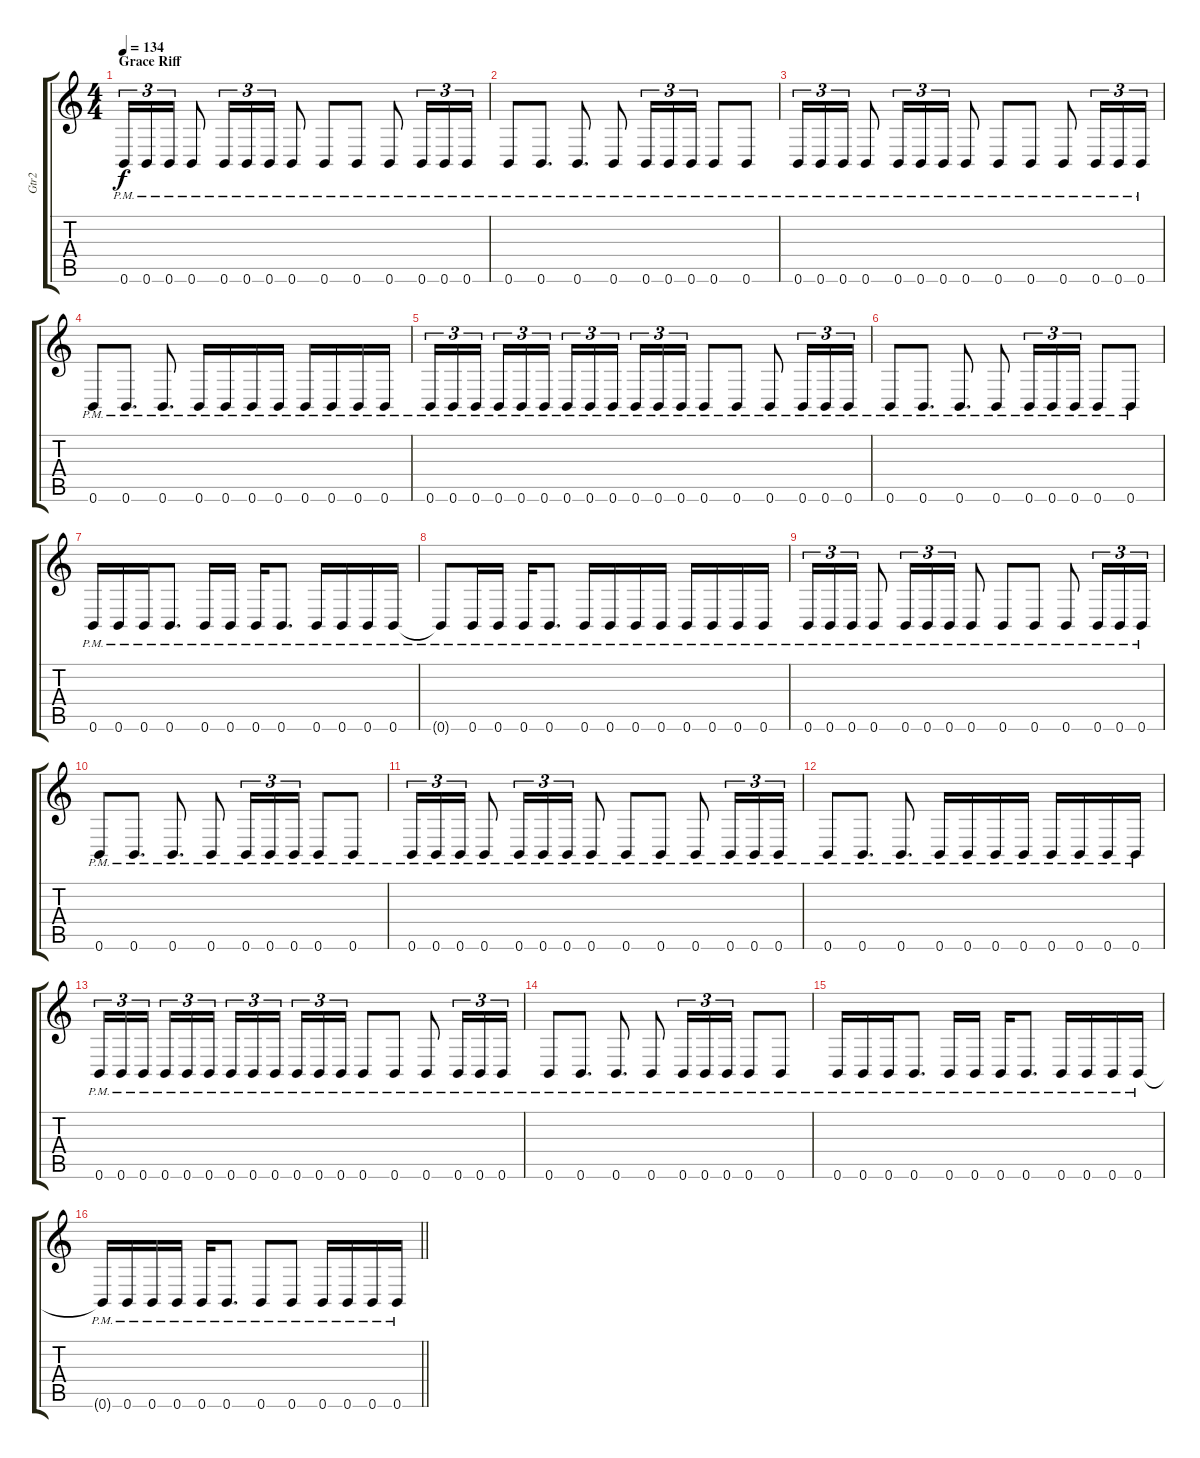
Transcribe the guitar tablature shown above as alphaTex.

\track ("Gtr2" "Gtr2") {instrument distortionguitar}
\staff {score tabs}
\tuning (Db4 Ab3 E3 B2 Gb2 B1) {hide}
\ts (4 4)
\section ("" "Grace Riff")
\tempo 134
\clef g2
\ks c
0.6{pm}.16{tu (3 2) dy f} 0.6{pm}.16{tu (3 2)} 0.6{pm}.16{tu (3 2)} 0.6{pm}.8 0.6{pm}.16{tu (3 2)} 0.6{pm}.16{tu (3 2)} 0.6{pm}.16{tu (3 2)} 0.6{pm}.8 0.6{pm}.8 0.6{pm}.8 0.6{pm}.8 0.6{pm}.16{tu (3 2)} 0.6{pm}.16{tu (3 2)} 0.6{pm}.16{tu (3 2)} |
0.6{pm}.8 0.6{pm}.8{d} 0.6{pm}.8{d} 0.6{pm}.8 0.6{pm}.16{tu (3 2)} 0.6{pm}.16{tu (3 2)} 0.6{pm}.16{tu (3 2)} 0.6{pm}.8 0.6{pm}.8 |
0.6{pm}.16{tu (3 2)} 0.6{pm}.16{tu (3 2)} 0.6{pm}.16{tu (3 2)} 0.6{pm}.8 0.6{pm}.16{tu (3 2)} 0.6{pm}.16{tu (3 2)} 0.6{pm}.16{tu (3 2)} 0.6{pm}.8 0.6{pm}.8 0.6{pm}.8 0.6{pm}.8 0.6{pm}.16{tu (3 2)} 0.6{pm}.16{tu (3 2)} 0.6{pm}.16{tu (3 2)} |
0.6{pm}.8 0.6{pm}.8{d} 0.6{pm}.8{d} 0.6{pm}.16 0.6{pm}.16 0.6{pm}.16 0.6{pm}.16 0.6{pm}.16 0.6{pm}.16 0.6{pm}.16 0.6{pm}.16 |
0.6{pm}.16{tu (3 2)} 0.6{pm}.16{tu (3 2)} 0.6{pm}.16{tu (3 2) beam splitsecondary} 0.6{pm}.16{tu (3 2)} 0.6{pm}.16{tu (3 2)} 0.6{pm}.16{tu (3 2)} 0.6{pm}.16{tu (3 2)} 0.6{pm}.16{tu (3 2)} 0.6{pm}.16{tu (3 2) beam splitsecondary} 0.6{pm}.16{tu (3 2)} 0.6{pm}.16{tu (3 2)} 0.6{pm}.16{tu (3 2)} 0.6{pm}.8 0.6{pm}.8 0.6{pm}.8 0.6{pm}.16{tu (3 2)} 0.6{pm}.16{tu (3 2)} 0.6{pm}.16{tu (3 2)} |
0.6{pm}.8 0.6{pm}.8{d} 0.6{pm}.8{d} 0.6{pm}.8 0.6{pm}.16{tu (3 2)} 0.6{pm}.16{tu (3 2)} 0.6{pm}.16{tu (3 2)} 0.6{pm}.8 0.6{pm}.8 |
0.6{pm}.16 0.6{pm}.16 0.6{pm}.16 0.6{pm}.8{d} 0.6{pm}.16 0.6{pm}.16 0.6{pm}.16 0.6{pm}.8{d} 0.6{pm}.16 0.6{pm}.16 0.6{pm}.16 0.6{pm}.16 |
0.6{pm t}.8 0.6{pm}.16 0.6{pm}.16 0.6{pm}.16 0.6{pm}.8{d} 0.6{pm}.16 0.6{pm}.16 0.6{pm}.16 0.6{pm}.16 0.6{pm}.16 0.6{pm}.16 0.6{pm}.16 0.6{pm}.16 |
0.6{pm}.16{tu (3 2)} 0.6{pm}.16{tu (3 2)} 0.6{pm}.16{tu (3 2)} 0.6{pm}.8 0.6{pm}.16{tu (3 2)} 0.6{pm}.16{tu (3 2)} 0.6{pm}.16{tu (3 2)} 0.6{pm}.8 0.6{pm}.8 0.6{pm}.8 0.6{pm}.8 0.6{pm}.16{tu (3 2)} 0.6{pm}.16{tu (3 2)} 0.6{pm}.16{tu (3 2)} |
0.6{pm}.8 0.6{pm}.8{d} 0.6{pm}.8{d} 0.6{pm}.8 0.6{pm}.16{tu (3 2)} 0.6{pm}.16{tu (3 2)} 0.6{pm}.16{tu (3 2)} 0.6{pm}.8 0.6{pm}.8 |
0.6{pm}.16{tu (3 2)} 0.6{pm}.16{tu (3 2)} 0.6{pm}.16{tu (3 2)} 0.6{pm}.8 0.6{pm}.16{tu (3 2)} 0.6{pm}.16{tu (3 2)} 0.6{pm}.16{tu (3 2)} 0.6{pm}.8 0.6{pm}.8 0.6{pm}.8 0.6{pm}.8 0.6{pm}.16{tu (3 2)} 0.6{pm}.16{tu (3 2)} 0.6{pm}.16{tu (3 2)} |
0.6{pm}.8 0.6{pm}.8{d} 0.6{pm}.8{d} 0.6{pm}.16 0.6{pm}.16 0.6{pm}.16 0.6{pm}.16 0.6{pm}.16 0.6{pm}.16 0.6{pm}.16 0.6{pm}.16 |
0.6{pm}.16{tu (3 2)} 0.6{pm}.16{tu (3 2)} 0.6{pm}.16{tu (3 2) beam splitsecondary} 0.6{pm}.16{tu (3 2)} 0.6{pm}.16{tu (3 2)} 0.6{pm}.16{tu (3 2)} 0.6{pm}.16{tu (3 2)} 0.6{pm}.16{tu (3 2)} 0.6{pm}.16{tu (3 2) beam splitsecondary} 0.6{pm}.16{tu (3 2)} 0.6{pm}.16{tu (3 2)} 0.6{pm}.16{tu (3 2)} 0.6{pm}.8 0.6{pm}.8 0.6{pm}.8 0.6{pm}.16{tu (3 2)} 0.6{pm}.16{tu (3 2)} 0.6{pm}.16{tu (3 2)} |
0.6{pm}.8 0.6{pm}.8{d} 0.6{pm}.8{d} 0.6{pm}.8 0.6{pm}.16{tu (3 2)} 0.6{pm}.16{tu (3 2)} 0.6{pm}.16{tu (3 2)} 0.6{pm}.8 0.6{pm}.8 |
0.6{pm}.16 0.6{pm}.16 0.6{pm}.16 0.6{pm}.8{d} 0.6{pm}.16 0.6{pm}.16 0.6{pm}.16 0.6{pm}.8{d} 0.6{pm}.16 0.6{pm}.16 0.6{pm}.16 0.6{pm}.16 |
\barLineRight lightlight
0.6{pm t}.16 0.6{pm}.16 0.6{pm}.16 0.6{pm}.16 0.6{pm}.16 0.6{pm}.8{d} 0.6{pm}.8 0.6{pm}.8 0.6{pm}.16 0.6{pm}.16 0.6{pm}.16 0.6{pm}.16
